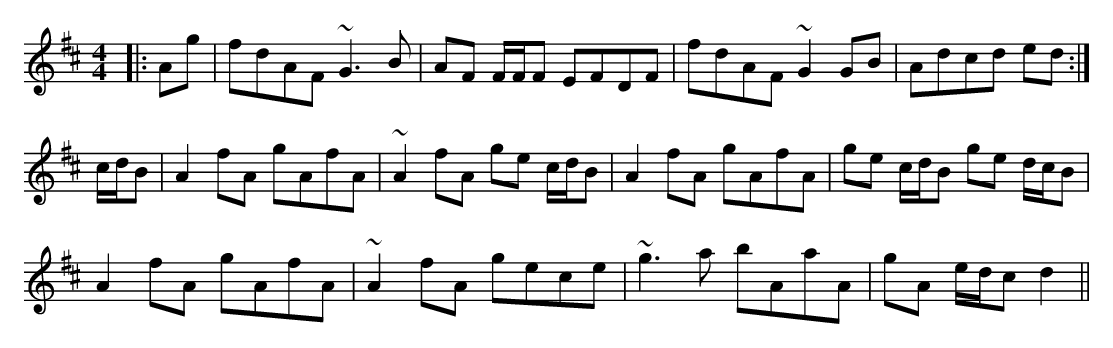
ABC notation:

X:1
M:4/4
K:D
|:Ag|fdAF ~G3 B|AF F/F/F EFDF|fdAF ~G2 GB|Adcd ed:|
c/d/B|A2 fA gAfA|~A2 fA ge c/d/B|A2 fA gAfA|ge c/d/B ge d/c/B|
A2 fA gAfA|~A2 fA gece|~g3 a bAaA|gA e/d/c d2||
